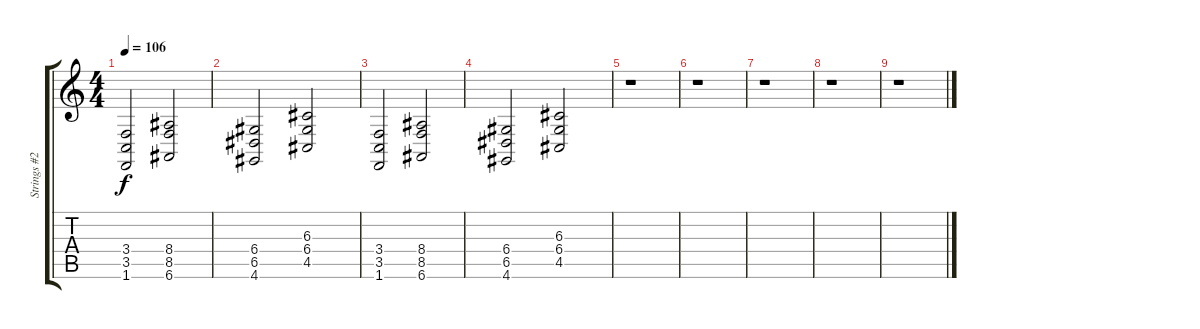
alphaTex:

\track ("Strings #2" "Strings #2") {instrument pad2warm}
\staff {score tabs}
\tuning (E4 B3 G3 D3 A2 E2) {hide}
\ts (4 4)
\tempo 106
\clef g2
\ks c
(3.4 3.5 1.6).2{dy f} (8.4 8.5 6.6).2 |
(6.4 6.5 4.6).2 (6.3 6.4 4.5).2 |
(3.4 3.5 1.6).2 (8.4 8.5 6.6).2 |
(6.4 6.5 4.6).2 (6.3 6.4 4.5).2 |
r.1 |
r.1 |
r.1 |
r.1 |
r.1
